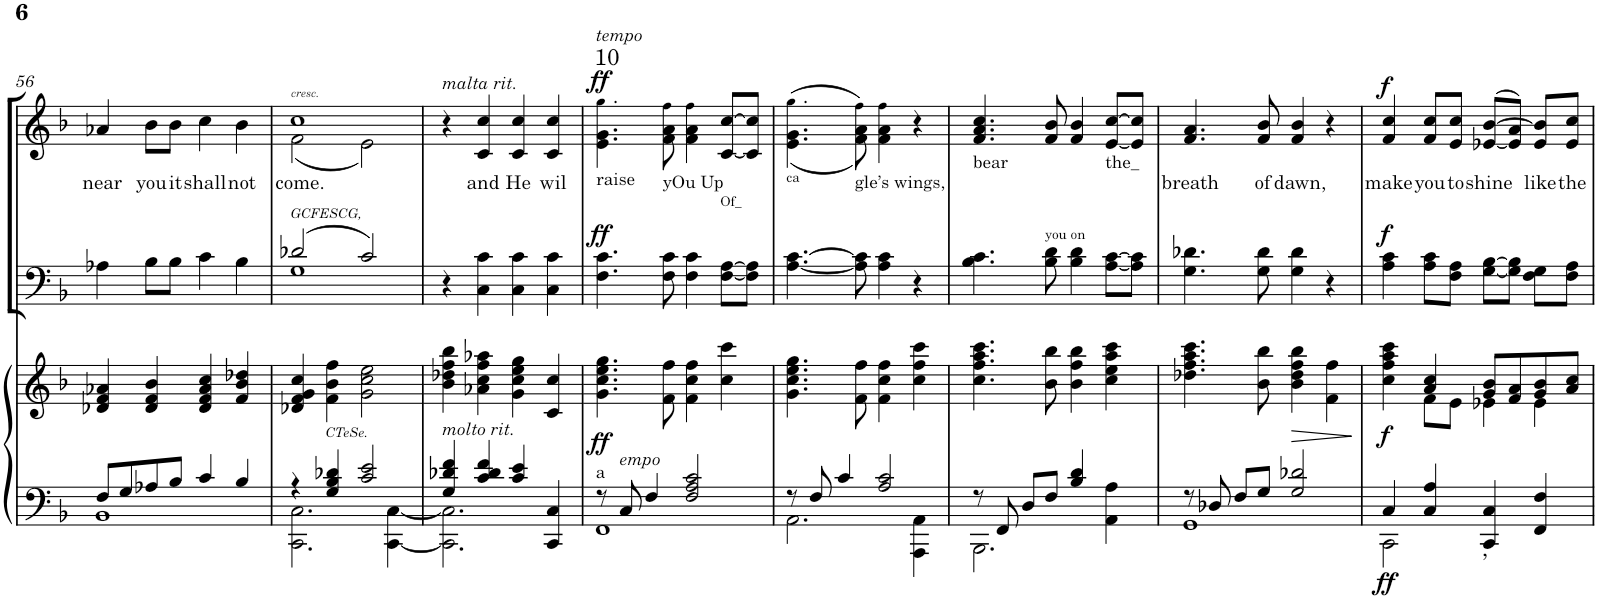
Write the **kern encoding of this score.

**kern	**kern	**dynam	**kern	**dynam	**kern	**text	**dynam
*part3	*part3	*part3	*part2	*part2	*part1	*part1	*part1
*staff4	*staff3	*staff3/4	*staff2	*staff2	*staff1	*staff1	*staff1
*I"Midi_1	*	*	*I"Midi_1	*	*I"Midi_1	*	*
!!LO:PB:g=z
*clefF4	*clefG2	*	*clefF4	*	*clefG2	*	*
*Trd0c3	*Trd0c3	*	*	*	*	*	*
*k[b-]	*k[b-]	*	*k[b-]	*	*k[b-]	*	*
*F:	*F:	*	*F:	*	*F:	*	*
*M4/4	*M4/4	*	*M4/4	*	*M4/4	*	*
=56	=56	=56	=56	=56	=56	=56	=56
*^	*	*	*	*	*	*	*
!	!	!	!	!	!	!	!LO:LY:b	!
8F/L	1BB-	4d-X/ 4f/ 4a-X/	.	4A-X\	.	4a-X/	near	.
8G/	.	.	.	.	.	.	.	.
!	!	!	!	!	!	!	!LO:LY:b	!
8A-X/	.	4d-/ 4f/ 4b-/	.	8B-\L	.	8b-\L	you	.
!	!	!	!	!	!	!	!LO:LY:b	!
8B-/J	.	.	.	8B-\J	.	8b-\J	it	.
!	!	!	!	!	!	!	!LO:LY:b	!
4c/	.	4d-/ 4f/ 4a-/ 4cc/	.	4c\	.	4cc\	shall	.
!	!	!	!	!	!	!	!LO:LY:b	!
4B-/	.	4f/ 4b-/ 4dd-X/	.	4B-\	.	4b-\	not	.
=57	=57	=57	=57	=57	=57	=57	=57	=57
*	*	*	*	*^	*	*	*	*
!	!	!	!	!	!	!	!LO:TX:a:i:t=cresc.	!	!
!	!	!	!	!LO:TX:a:i:t=GCFESCG,	!	!	!	!	!
!	!	!	!	!	!	!	!	!LO:LY:b	!
*	*	*	*	*	*	*	*^	*	*
4r	2.CC\ 2.C\	4d-X/ 4f/ 4g/ 4cc/	.	(>2d-X/	1G	.	1cc	(<2f\	come.	.
!	!	!LO:TX:b:i:t=CTeSe.	!	!	!	!	!	!	!	!
4G/ 4B-/ 4d-X/	.	4f\ 4b-\ 4ff\	.	.	.	.	.	.	.	.
2c/ 2e/	.	2g\ 2cc\ 2ee\	.	2c/)	.	.	.	2e\)	.	.
.	[4CC\ [4C\	.	.	.	.	.	.	.	.	.
*	*	*	*	*v	*v	*	*	*	*	*
*	*	*	*	*	*	*v	*v	*	*
=58	=58	=58	=58	=58	=58	=58	=58	=58
!	!	!	!	!	!	!LO:TX:a:i:t=malta rit.	!	!
!LO:TX:a:i:t=molto rit.	!	!	!	!	!	!	!	!
4G/ 4d-X/ 4f/	2.CC\] 2.C\]	4b-\ 4dd-X\ 4ff\ 4bb-\	.	4r	.	4r	.	.
!	!	!	!	!	!	!	!LO:LY:b	!
4c/ 4d-/ 4f/	.	4a-X\ 4cc\ 4ff\ 4aa-X\	.	4C\ 4c\	.	4c/ 4cc/	and	.
!	!	!	!	!	!	!	!LO:LY:b	!
4c/ 4e/	.	4g\ 4cc\ 4ee\ 4gg\	.	4C\ 4c\	.	4c/ 4cc/	He	.
!	!	!	!	!	!	!	!LO:LY:b	!
4CC/ 4C/	4ryy	4c/ 4cc/	.	4C\ 4c\	.	4c/ 4cc/	wil	.
=59	=59	=59	=59	=59	=59	=59	=59	=59
!	!	!	!	!	!	!LO:TX:a:t=10	!	!
!	!	!	!	!	!	!LO:TX:b:t=raise	!	!
!	!	!	!	!	!	!LO:TX:a:i:t=tempo	!	!
!LO:TX:a:t=a	!	!	!	!	!	!	!	!
!	!	!	!LO:DY:b	!	!LO:DY:a	!	!	!LO:DY:a
8r	1FF	4.g\ 4.cc\ 4.ee\ 4.gg\	ff	4.F\ 4.c\	ff	4.e\ 4.g\ 4.gg!\	.	ff
!LO:TX:a:i:t=empo	!	!	!	!	!	!	!	!
8C/	.	.	.	.	.	.	.	.
4F/	.	.	.	.	.	.	.	.
!	!	!	!	!	!	!LO:TX:b:t=yOu Up	!	!
.	.	8f\ 8ff\	.	8F\ 8c\	.	8f\ 8a\ 8ff!\	.	.
2F/ 2A/ 2c/	.	4f\ 4cc\ 4ff\	.	4F\ 4c\	.	4f\ 4a\ 4ff!\	.	.
!	!	!	!	!	!	!LO:TX:b:t=Of_	!	!
.	.	4cc\ 4ccc\	.	[8F\ [8A\L	.	[8c/ [8cc/L	.	.
.	.	.	.	8F\] 8A\]J	.	8c/] 8cc/]J	.	.
=60	=60	=60	=60	=60	=60	=60	=60	=60
!	!	!	!	!	!	!LO:TX:b:t=ca	!	!
8r	2.AA\	4.g\ 4.cc\ 4.ee\ 4.gg\	.	[4.A\ [4.c\	.	(<(>4.e\ 4.g\ 4.gg!\	.	.
8F/	.	.	.	.	.	.	.	.
4c/	.	.	.	.	.	.	.	.
!	!	!	!	!	!	!LO:TX:b:t=gle’s wings,	!	!
.	.	8f\ 8ff\	.	8A\] 8c\]	.	8f\ 8a\ 8ff!\))	.	.
2A/ 2c/	.	4f\ 4cc\ 4ff\	.	4A\ 4c\	.	4f\ 4a\ 4ff!\	.	.
.	4AAA\ 4AA\	4cc\ 4ff\ 4ccc\	.	4r	.	4r	.	.
=61	=61	=61	=61	=61	=61	=61	=61	=61
!	!	!	!	!	!	!LO:TX:b:t=bear	!	!
8r	2.BBB-\	4.cc\ 4.ff\ 4.aa\ 4.ccc\	.	4.B-\ 4.c\	.	4.f/ 4.a/ 4.cc/	.	.
8FF/	.	.	.	.	.	.	.	.
8D/L	.	.	.	.	.	.	.	.
!	!	!	!	!LO:TX:a:t=you on	!	!	!	!
8F/J	.	8b-\ 8bb-\	.	8B-\ 8d\	.	8f/ 8b-/	.	.
4B-/ 4d/	.	4b-\ 4ff\ 4bb-\	.	4B-\ 4d\	.	4f/ 4b-/	.	.
!	!	!	!	!	!	!LO:TX:b:t=the_	!	!
4AA\ 4A\	4ryy	4cc\ 4ee\ 4aa\ 4ccc\	.	[8A\ [8c\L	.	[8e/ [8cc/L	.	.
.	.	.	.	8A\] 8c\]J	.	8e/] 8cc/]J	.	.
=62	=62	=62	=62	=62	=62	=62	=62	=62
!	!	!	!	!	!	!	!LO:LY:b	!
8r	1GG	4.dd-X\ 4.ff\ 4.aa\ 4.ccc\	.	4.G\ 4.d-X\	.	4.f/ 4.a/	breath	.
8D-X/	.	.	.	.	.	.	.	.
8F/L	.	.	.	.	.	.	.	.
!	!	!	!	!	!	!	!LO:LY:b	!
8G/J	.	8b-\ 8bb-\	.	8G\ 8d-\	.	8f/ 8b-/	of	.
!	!	!	!	!	!	!	!LO:LY:b	!
2G/ 2d-X/	.	4b-\ 4dd-\ 4ff\ 4bb-\	.	4G\ 4d-\	.	4f/ 4b-/	dawn,	.
.	.	4f\ 4ff\	.	4r	.	4r	.	.
=63	=63	=63	=63	=63	=63	=63	=63	=63
*	*	*^	*	*	*	*	*	*
!	!	!	!	!LO:DY:b=2	!	!	!	!LO:LY:b	!
!	!	!	!	!LO:DY:n=1:b	!	!LO:DY:a	!	!	!LO:DY:a
4C/	2CC\	4cc\ 4ff\ 4aa\ 4ccc\	4ryy	ff f	4A\ 4c\	f	4f/ 4cc/	make	f
!	!	!	!	!	!	!	!	!LO:LY:b	!
4C/ 4A/	.	4a/ 4cc/	8f\L	.	8A\ 8c\L	.	8f/ 8cc/L	you	.
!	!	!	!	!	!	!	!	!LO:LY:b	!
.	.	.	8e\J	.	8F\ 8A\J	.	8e/ 8cc/J	to	.
!LO:TX:b:t=,	!	!	!	!	!	!	!	!	!
!	!	!	!	!	!	!	!	!LO:LY:b	!
4CC/ 4C/	2ryy	8g/ 8b-/L	4e-X\	.	[8G\ [8B-\L	.	(>[8e-X/ [8b-/L	shine	.
.	.	8f/ 8a/	.	.	8G\] 8B-\]J	.	8e-/] 8a/J)	.	.
!	!	!	!	!	!	!	!	!LO:LY:b	!
4FF/ 4F/	.	8g/ 8b-/	4e-\	.	8F\ 8G\L	.	8e-/ 8b-/]L	like	.
!	!	!	!	!	!	!	!	!LO:LY:b	!
.	.	8a/ 8cc/J	.	.	8F\ 8A\J	.	8e-/ 8cc/J	the	.
*v	*v	*	*	*	*	*	*	*	*
*	*v	*v	*	*	*	*	*	*
=	=	=	=	=	=	=	=
*-	*-	*-	*-	*-	*-	*-	*-
